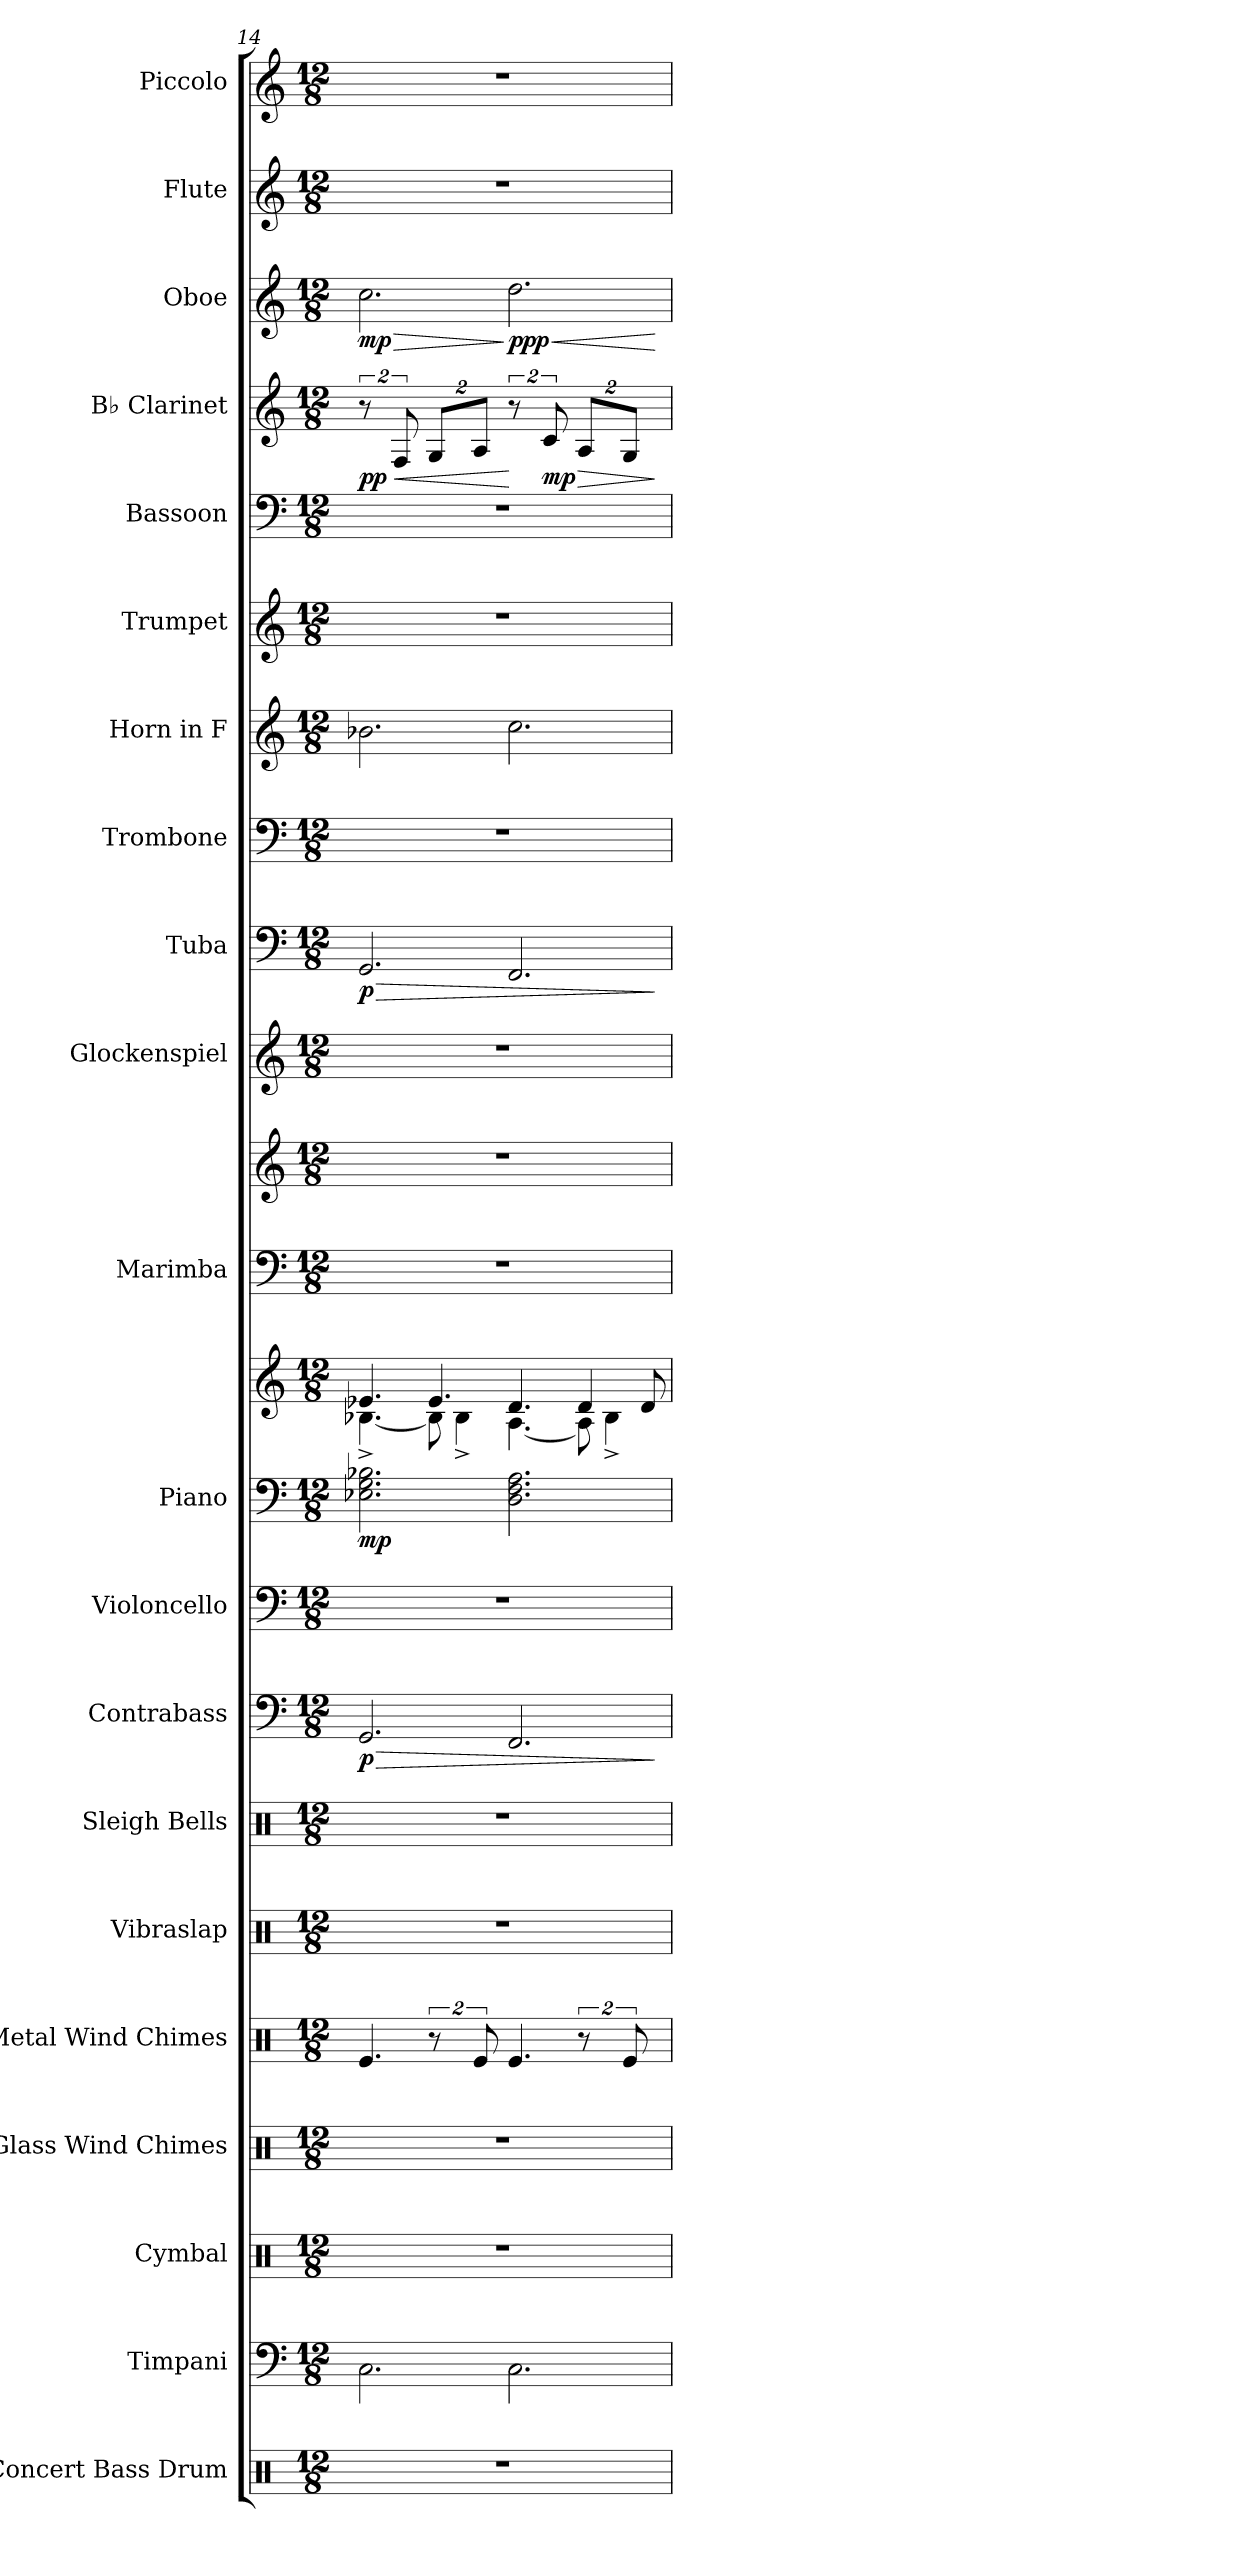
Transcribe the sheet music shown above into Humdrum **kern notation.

**kern	**kern	**kern	**kern	**kern	**kern	**kern	**kern	**dynam	**kern	**kern	**kern	**dynam	**kern	**kern	**kern	**kern	**dynam	**kern	**kern	**kern	**kern	**kern	**dynam	**kern	**dynam	**kern	**kern
*part21	*part20	*part19	*part18	*part17	*part16	*part15	*part14	*part14	*part13	*part12	*part12	*part12	*part11	*part11	*part10	*part9	*part9	*part8	*part7	*part6	*part5	*part4	*part4	*part3	*part3	*part2	*part1
*staff23	*staff22	*staff21	*staff20	*staff19	*staff18	*staff17	*staff16	*staff16	*staff15	*staff14	*staff13	*staff13/14	*staff12	*staff11	*staff10	*staff9	*staff9	*staff8	*staff7	*staff6	*staff5	*staff4	*staff4	*staff3	*staff3	*staff2	*staff1
*I"Concert Bass Drum	*I"Timpani	*I"Cymbal	*I"Glass Wind Chimes	*I"Metal Wind Chimes	*I"Vibraslap	*I"Sleigh Bells	*I"Contrabass	*	*I"Violoncello	*I"Piano	*	*	*I"Marimba	*	*I"Glockenspiel	*I"Tuba	*	*I"Trombone	*I"Horn in F	*I"Trumpet	*I"Bassoon	*I"B♭ Clarinet	*	*I"Oboe	*	*I"Flute	*I"Piccolo
*I'Con. BD	*I'Timp.	*I'Cym.	*I'Gl. Wn Ch.	*I'Met. Wn Ch.	*I'Vibslp.	*I'Sle. Be.	*I'Cb.	*	*I'Vc.	*I'Pno.	*	*	*I'Mrm.	*	*I'Glock.	*I'Tba.	*	*I'Tbn.	*	*I'Tpt.	*I'Bsn.	*I'B♭ Cl.	*	*I'Ob.	*	*I'Fl.	*I'Picc.
*clefX	*clefF4	*clefX	*clefX	*clefX	*clefX	*clefX	*clefF4	*	*clefF4	*clefF4	*clefG2	*	*clefF4	*clefG2	*clefG2	*clefF4	*	*clefF4	*clefG2	*clefG2	*clefF4	*clefG2	*	*clefG2	*	*clefG2	*clefG2
*	*	*	*	*	*	*	*ITrd7c12	*	*	*	*	*	*	*	*ITrd-14c-24	*	*	*	*ITrd4c7	*ITrd1c2	*	*ITrd1c2	*	*	*	*	*ITrd-7c-12
*k[]	*k[]	*k[]	*k[]	*k[]	*k[]	*k[]	*k[]	*	*k[]	*k[]	*k[]	*	*k[]	*k[]	*k[]	*k[]	*	*k[]	*k[b-]	*k[b-e-]	*k[]	*k[b-e-]	*	*k[]	*	*k[]	*k[]
*M12/8	*M12/8	*M12/8	*M12/8	*M12/8	*M12/8	*M12/8	*M12/8	*	*M12/8	*M12/8	*M12/8	*	*M12/8	*M12/8	*M12/8	*M12/8	*	*M12/8	*M12/8	*M12/8	*M12/8	*M12/8	*	*M12/8	*	*M12/8	*M12/8
=14	=14	=14	=14	=14	=14	=14	=14	=14	=14	=14	=14	=14	=14	=14	=14	=14	=14	=14	=14	=14	=14	=14	=14	=14	=14	=14	=14
!	!	!	!	!	!	!	!	!LO:HP:b	!	!	!	!	!	!	!	!	!LO:HP:b	!	!	!	!	!	!	!	!LO:HP:b	!	!
*	*	*	*	*	*	*	*	*	*	*	*^	*	*	*	*	*	*	*	*	*	*	*	*	*	*	*	*
!	!	!	!	!	!	!	!	!LO:DY:n=1:b	!	!	!	!	!LO:DY:b=2	!	!	!	!	!LO:DY:n=1:b	!	!	!	!	!	!LO:DY:b	!	!LO:DY:n=1:b	!	!
1.r	2.C\	1.r	1.r	4.Re/	1.r	1.r	2.GGG/	> p	1.r	2.E-X\ 2.G\ 2.B-X\	4.e-X/	[4.B-X^\	mp	1.r	1.r	1.r	2.GG/	> p	1.r	2.e-X\	1.r	1.r	16%3r	pp	2.cc\	> mp	1.r	1.r
!	!	!	!	!	!	!	!	!	!	!	!	!	!	!	!	!	!	!	!	!	!	!	!	!LO:HP:b	!	!	!	!
.	.	.	.	.	.	.	.	.	.	.	.	.	.	.	.	.	.	.	.	.	.	.	16%3E-/	<	.	.	.	.
*	*	*	*	*	*	*	*	*	*	*	*	*	*	*	*	*	*	*	*	*	*	*	*Xbrackettup	*	*	*	*	*
.	.	.	.	16%3r	.	.	.	.	.	.	4.e-/	8B-\]	.	.	.	.	.	.	.	.	.	.	16%3F/L	.	.	.	.	.
.	.	.	.	.	.	.	.	.	.	.	.	4B-^\	.	.	.	.	.	.	.	.	.	.	.	.	.	.	.	.
.	.	.	.	16%3Re/	.	.	.	.	.	.	.	.	.	.	.	.	.	.	.	.	.	.	16%3G/J	.	.	.	.	.
*	*	*	*	*	*	*	*	*	*	*	*	*	*	*	*	*	*	*	*	*	*	*	*brackettup	*	*	*	*	*
!	!	!	!	!	!	!	!	!	!	!	!	!	!	!	!	!	!	!	!	!	!	!	!	!	!	!LO:HP:n=1:b	!	!
!	!	!	!	!	!	!	!	!	!	!	!	!	!	!	!	!	!	!	!	!	!	!	!	!	!	!LO:DY:n=2:b	!	!
.	2.C\	.	.	4.Re/	.	.	2.FFF/	.	.	2.D\ 2.F\ 2.A\	4.d/	[4.A\	.	.	.	.	2.FF/	.	.	2.f\	.	.	16%3r	[	2.dd\	] < ppp	.	.
!	!	!	!	!	!	!	!	!	!	!	!	!	!	!	!	!	!	!	!	!	!	!	!	!LO:HP:b	!	!	!	!
!	!	!	!	!	!	!	!	!	!	!	!	!	!	!	!	!	!	!	!	!	!	!	!	!LO:DY:n=1:b	!	!	!	!
.	.	.	.	.	.	.	.	.	.	.	.	.	.	.	.	.	.	.	.	.	.	.	16%3B-/	> mp	.	.	.	.
*	*	*	*	*	*	*	*	*	*	*	*	*	*	*	*	*	*	*	*	*	*	*	*Xbrackettup	*	*	*	*	*
.	.	.	.	16%3r	.	.	.	.	.	.	4d/	8A\]	.	.	.	.	.	.	.	.	.	.	16%3G/L	.	.	.	.	.
.	.	.	.	.	.	.	.	.	.	.	.	4B-^\	.	.	.	.	.	.	.	.	.	.	.	.	.	.	.	.
.	.	.	.	16%3Re/	.	.	.	.	.	.	.	.	.	.	.	.	.	.	.	.	.	.	16%3F/J	.	.	.	.	.
.	.	.	.	.	.	.	.	.	.	.	8d/	.	.	.	.	.	.	.	.	.	.	.	.	.	.	.	.	.
*	*	*	*	*	*	*	*	*	*	*	*v	*v	*	*	*	*	*	*	*	*	*	*	*	*	*	*	*	*
.	.	.	.	.	.	.	.	]	.	.	.	.	.	.	.	.	]	.	.	.	.	.	]	.	[	.	.
=	=	=	=	=	=	=	=	=	=	=	=	=	=	=	=	=	=	=	=	=	=	=	=	=	=	=	=
*-	*-	*-	*-	*-	*-	*-	*-	*-	*-	*-	*-	*-	*-	*-	*-	*-	*-	*-	*-	*-	*-	*-	*-	*-	*-	*-	*-
